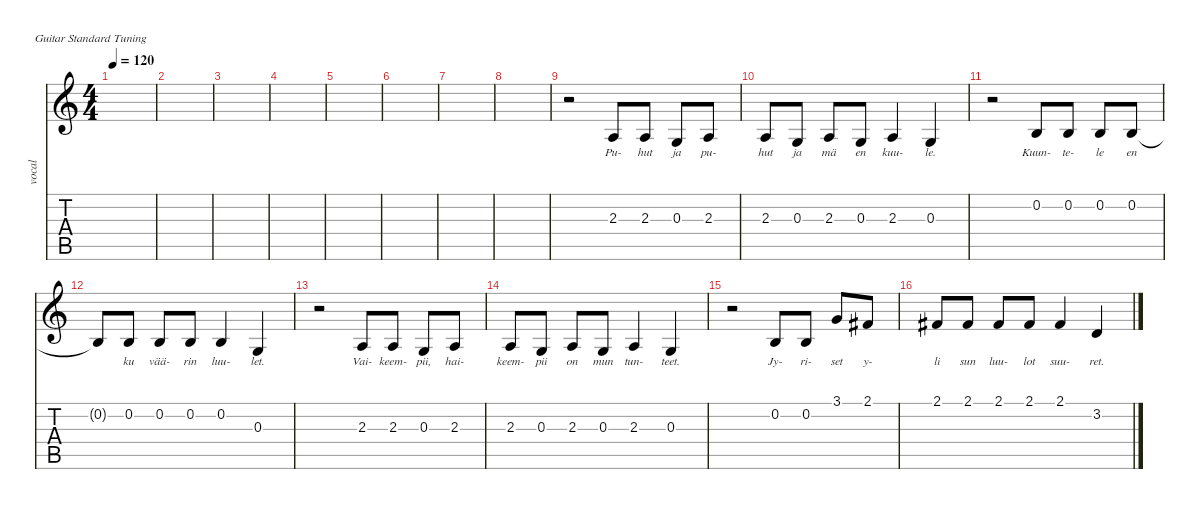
\defaultSystemsLayout 4
\hideDynamics
\bracketExtendMode nobrackets
\track ("Rap" "vocal") {instrument lead6voice}
\staff {score tabs}
\tuning (E4 B3 G3 D3 A2 E2)
\ts (4 4)
\tempo 120
\clef g2
\ks c
|
|
|
|
|
|
|
|
\beaming (8 2 2 2 2)
r.2{beam Down} 2.3.8{lyrics (0 "Pu-") lyrics (1 "") lyrics (2 "") lyrics (3 "") lyrics (4 "") beam Up} 2.3.8{lyrics (0 "hut") lyrics (1 "") lyrics (2 "") lyrics (3 "") lyrics (4 "") beam Up} 0.3.8{lyrics (0 "ja") lyrics (1 "") lyrics (2 "") lyrics (3 "") lyrics (4 "") beam Up} 2.3.8{lyrics (0 "pu-") lyrics (1 "") lyrics (2 "") lyrics (3 "") lyrics (4 "") beam Up} |
2.3.8{lyrics (0 "hut") lyrics (1 "") lyrics (2 "") lyrics (3 "") lyrics (4 "") beam Up} 0.3.8{lyrics (0 "ja") lyrics (1 "") lyrics (2 "") lyrics (3 "") lyrics (4 "") beam Up} 2.3.8{lyrics (0 "mä") lyrics (1 "") lyrics (2 "") lyrics (3 "") lyrics (4 "") beam Up} 0.3.8{lyrics (0 "en") lyrics (1 "") lyrics (2 "") lyrics (3 "") lyrics (4 "") beam Up} 2.3.4{lyrics (0 "kuu-") lyrics (1 "") lyrics (2 "") lyrics (3 "") lyrics (4 "") beam Up} 0.3.4{lyrics (0 "le.") lyrics (1 "") lyrics (2 "") lyrics (3 "") lyrics (4 "") beam Up} |
r.2{beam Down} 0.2.8{lyrics (0 "Kuun-") lyrics (1 "") lyrics (2 "") lyrics (3 "") lyrics (4 "") beam Up} 0.2.8{lyrics (0 "te-") lyrics (1 "") lyrics (2 "") lyrics (3 "") lyrics (4 "") beam Up} 0.2.8{lyrics (0 "le") lyrics (1 "") lyrics (2 "") lyrics (3 "") lyrics (4 "") beam Up} 0.2.8{lyrics (0 "en") lyrics (1 "") lyrics (2 "") lyrics (3 "") lyrics (4 "") beam Up} |
0.2{t}.8{beam Up} 0.2.8{lyrics (0 "ku") lyrics (1 "") lyrics (2 "") lyrics (3 "") lyrics (4 "") beam Up} 0.2.8{lyrics (0 "vää-") lyrics (1 "") lyrics (2 "") lyrics (3 "") lyrics (4 "") beam Up} 0.2.8{lyrics (0 "rin") lyrics (1 "") lyrics (2 "") lyrics (3 "") lyrics (4 "") beam Up} 0.2.4{lyrics (0 "luu-") lyrics (1 "") lyrics (2 "") lyrics (3 "") lyrics (4 "") beam Up} 0.3.4{lyrics (0 "let.") lyrics (1 "") lyrics (2 "") lyrics (3 "") lyrics (4 "") beam Up} |
r.2{beam Down} 2.3.8{lyrics (0 "Vai-") lyrics (1 "") lyrics (2 "") lyrics (3 "") lyrics (4 "") beam Up} 2.3.8{lyrics (0 "keem-") lyrics (1 "") lyrics (2 "") lyrics (3 "") lyrics (4 "") beam Up} 0.3.8{lyrics (0 "pii,") lyrics (1 "") lyrics (2 "") lyrics (3 "") lyrics (4 "") beam Up} 2.3.8{lyrics (0 "hai-") lyrics (1 "") lyrics (2 "") lyrics (3 "") lyrics (4 "") beam Up} |
2.3.8{lyrics (0 "keem-") lyrics (1 "") lyrics (2 "") lyrics (3 "") lyrics (4 "") beam Up} 0.3.8{lyrics (0 "pii") lyrics (1 "") lyrics (2 "") lyrics (3 "") lyrics (4 "") beam Up} 2.3.8{lyrics (0 "on") lyrics (1 "") lyrics (2 "") lyrics (3 "") lyrics (4 "") beam Up} 0.3.8{lyrics (0 "mun") lyrics (1 "") lyrics (2 "") lyrics (3 "") lyrics (4 "") beam Up} 2.3.4{lyrics (0 "tun-") lyrics (1 "") lyrics (2 "") lyrics (3 "") lyrics (4 "") beam Up} 0.3.4{lyrics (0 "teet.") lyrics (1 "") lyrics (2 "") lyrics (3 "") lyrics (4 "") beam Up} |
r.2{beam Down} 0.2.8{lyrics (0 "Jy-") lyrics (1 "") lyrics (2 "") lyrics (3 "") lyrics (4 "") beam Up} 0.2.8{lyrics (0 "ri-") lyrics (1 "") lyrics (2 "") lyrics (3 "") lyrics (4 "") beam Up} 3.1.8{lyrics (0 "set") lyrics (1 "") lyrics (2 "") lyrics (3 "") lyrics (4 "") beam Up} 2.1{acc #}.8{lyrics (0 "y-") lyrics (1 "") lyrics (2 "") lyrics (3 "") lyrics (4 "") beam Up} |
2.1{acc #}.8{lyrics (0 "li") lyrics (1 "") lyrics (2 "") lyrics (3 "") lyrics (4 "") beam Up} 2.1{acc #}.8{lyrics (0 "sun") lyrics (1 "") lyrics (2 "") lyrics (3 "") lyrics (4 "") beam Up} 2.1{acc #}.8{lyrics (0 "luu-") lyrics (1 "") lyrics (2 "") lyrics (3 "") lyrics (4 "") beam Up} 2.1{acc #}.8{lyrics (0 "lot") lyrics (1 "") lyrics (2 "") lyrics (3 "") lyrics (4 "") beam Up} 2.1{acc #}.4{lyrics (0 "suu-") lyrics (1 "") lyrics (2 "") lyrics (3 "") lyrics (4 "") beam Up} 3.2.4{lyrics (0 "ret.") lyrics (1 "") lyrics (2 "") lyrics (3 "") lyrics (4 "") beam Up}
